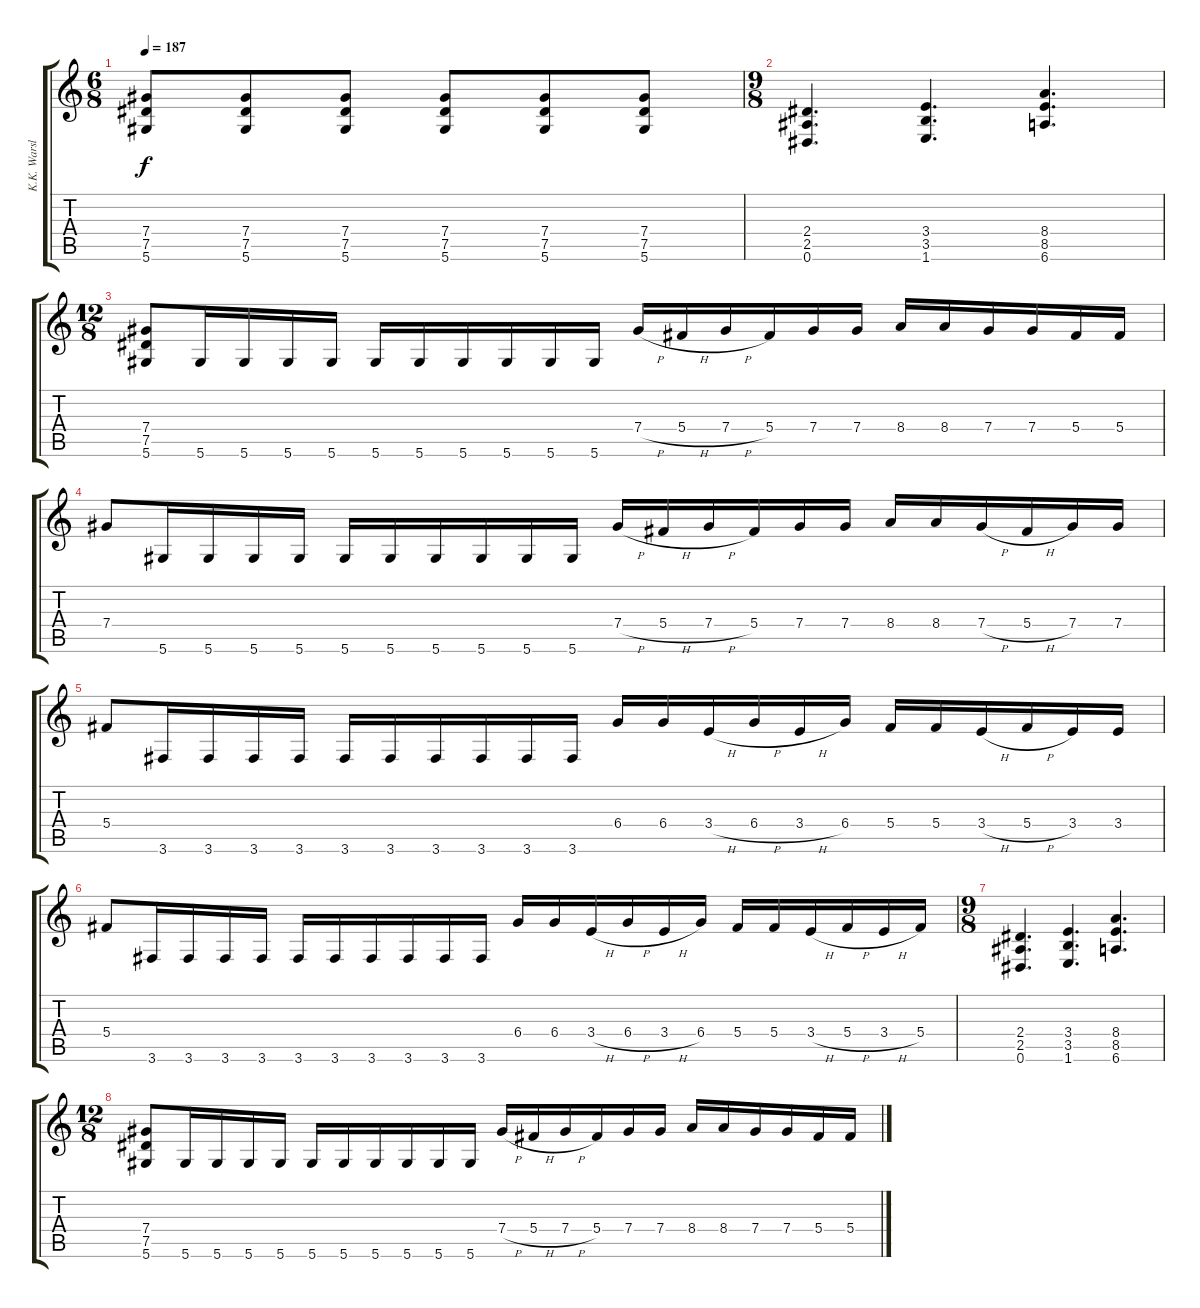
\track ("K.K. Warslut" "K.K. Warsl") {instrument distortionguitar}
\staff {score tabs}
\tuning (Eb4 Bb3 Gb3 Db3 Ab2 Eb2) {hide}
\ts (6 8)
\tempo 187
\clef g2
\ks c
(7.4 7.5 5.6).8{dy f} (7.4 7.5 5.6).8 (7.4 7.5 5.6).8 (7.4 7.5 5.6).8 (7.4 7.5 5.6).8 (7.4 7.5 5.6).8 |
\ts (9 8)
(2.4 2.5 0.6).4{d} (3.4 3.5 1.6).4{d} (8.4 8.5 6.6).4{d} |
\ts (12 8)
(7.4 7.5 5.6).8 5.6.16 5.6.16 5.6.16 5.6.16 5.6.16 5.6.16 5.6.16 5.6.16 5.6.16 5.6.16 7.4{h}.16 5.4{h}.16 7.4{h}.16 5.4.16 7.4.16 7.4.16 8.4.16 8.4.16 7.4.16 7.4.16 5.4.16 5.4.16 |
7.4.8 5.6.16 5.6.16 5.6.16 5.6.16 5.6.16 5.6.16 5.6.16 5.6.16 5.6.16 5.6.16 7.4{h}.16 5.4{h}.16 7.4{h}.16 5.4.16 7.4.16 7.4.16 8.4.16 8.4.16 7.4{h}.16 5.4{h}.16 7.4.16 7.4.16 |
5.4.8 3.6.16 3.6.16 3.6.16 3.6.16 3.6.16 3.6.16 3.6.16 3.6.16 3.6.16 3.6.16 6.4.16 6.4.16 3.4{h}.16 6.4{h}.16 3.4{h}.16 6.4.16 5.4.16 5.4.16 3.4{h}.16 5.4{h}.16 3.4.16 3.4.16 |
5.4.8 3.6.16 3.6.16 3.6.16 3.6.16 3.6.16 3.6.16 3.6.16 3.6.16 3.6.16 3.6.16 6.4.16 6.4.16 3.4{h}.16 6.4{h}.16 3.4{h}.16 6.4.16 5.4.16 5.4.16 3.4{h}.16 5.4{h}.16 3.4{h}.16 5.4.16 |
\ts (9 8)
(2.4 2.5 0.6).4{d} (3.4 3.5 1.6).4{d} (8.4 8.5 6.6).4{d} |
\ts (12 8)
(7.4 7.5 5.6).8 5.6.16 5.6.16 5.6.16 5.6.16 5.6.16 5.6.16 5.6.16 5.6.16 5.6.16 5.6.16 7.4{h}.16 5.4{h}.16 7.4{h}.16 5.4.16 7.4.16 7.4.16 8.4.16 8.4.16 7.4.16 7.4.16 5.4.16 5.4.16
